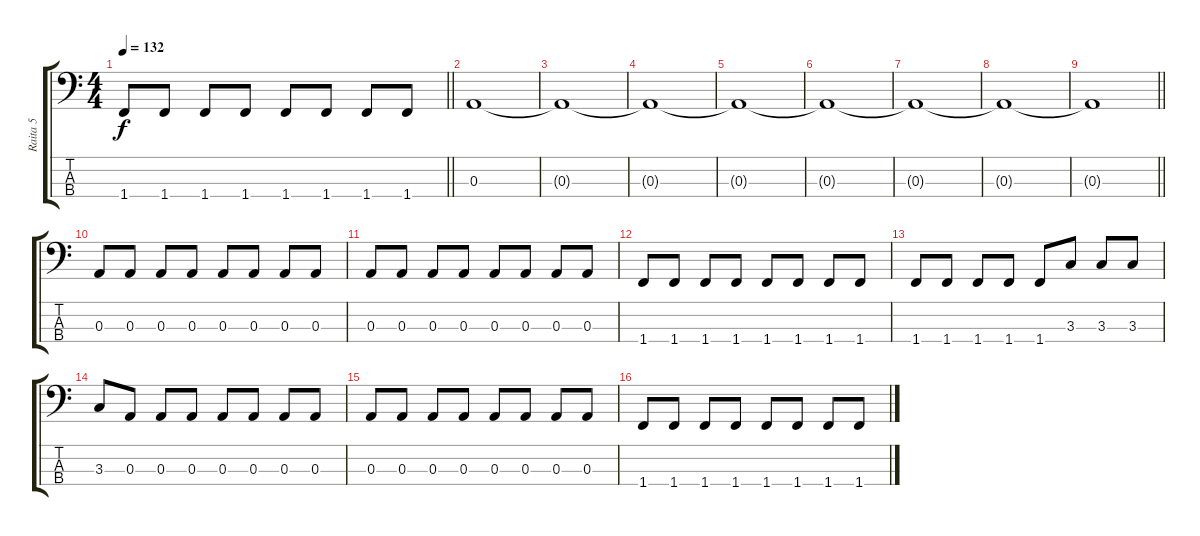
\track ("Raita 5" "Raita 5") {instrument electricbasspick}
\staff {score tabs}
\tuning (G2 D2 A1 E1) {hide}
\ts (4 4)
\tempo 132
\clef f4
\barLineRight lightlight
\ks c
1.4.8{dy f} 1.4.8 1.4.8 1.4.8 1.4.8 1.4.8 1.4.8 1.4.8 |
\section ("" "")
0.3.1 |
0.3{t}.1 |
0.3{t}.1 |
0.3{t}.1 |
0.3{t}.1 |
0.3{t}.1 |
0.3{t}.1 |
\barLineRight lightlight
0.3{t}.1 |
\section ("" "")
0.3.8 0.3.8 0.3.8 0.3.8 0.3.8 0.3.8 0.3.8 0.3.8 |
0.3.8 0.3.8 0.3.8 0.3.8 0.3.8 0.3.8 0.3.8 0.3.8 |
1.4.8 1.4.8 1.4.8 1.4.8 1.4.8 1.4.8 1.4.8 1.4.8 |
1.4.8 1.4.8 1.4.8 1.4.8 1.4.8 3.3.8 3.3.8 3.3.8 |
3.3.8 0.3.8 0.3.8 0.3.8 0.3.8 0.3.8 0.3.8 0.3.8 |
0.3.8 0.3.8 0.3.8 0.3.8 0.3.8 0.3.8 0.3.8 0.3.8 |
1.4.8 1.4.8 1.4.8 1.4.8 1.4.8 1.4.8 1.4.8 1.4.8
